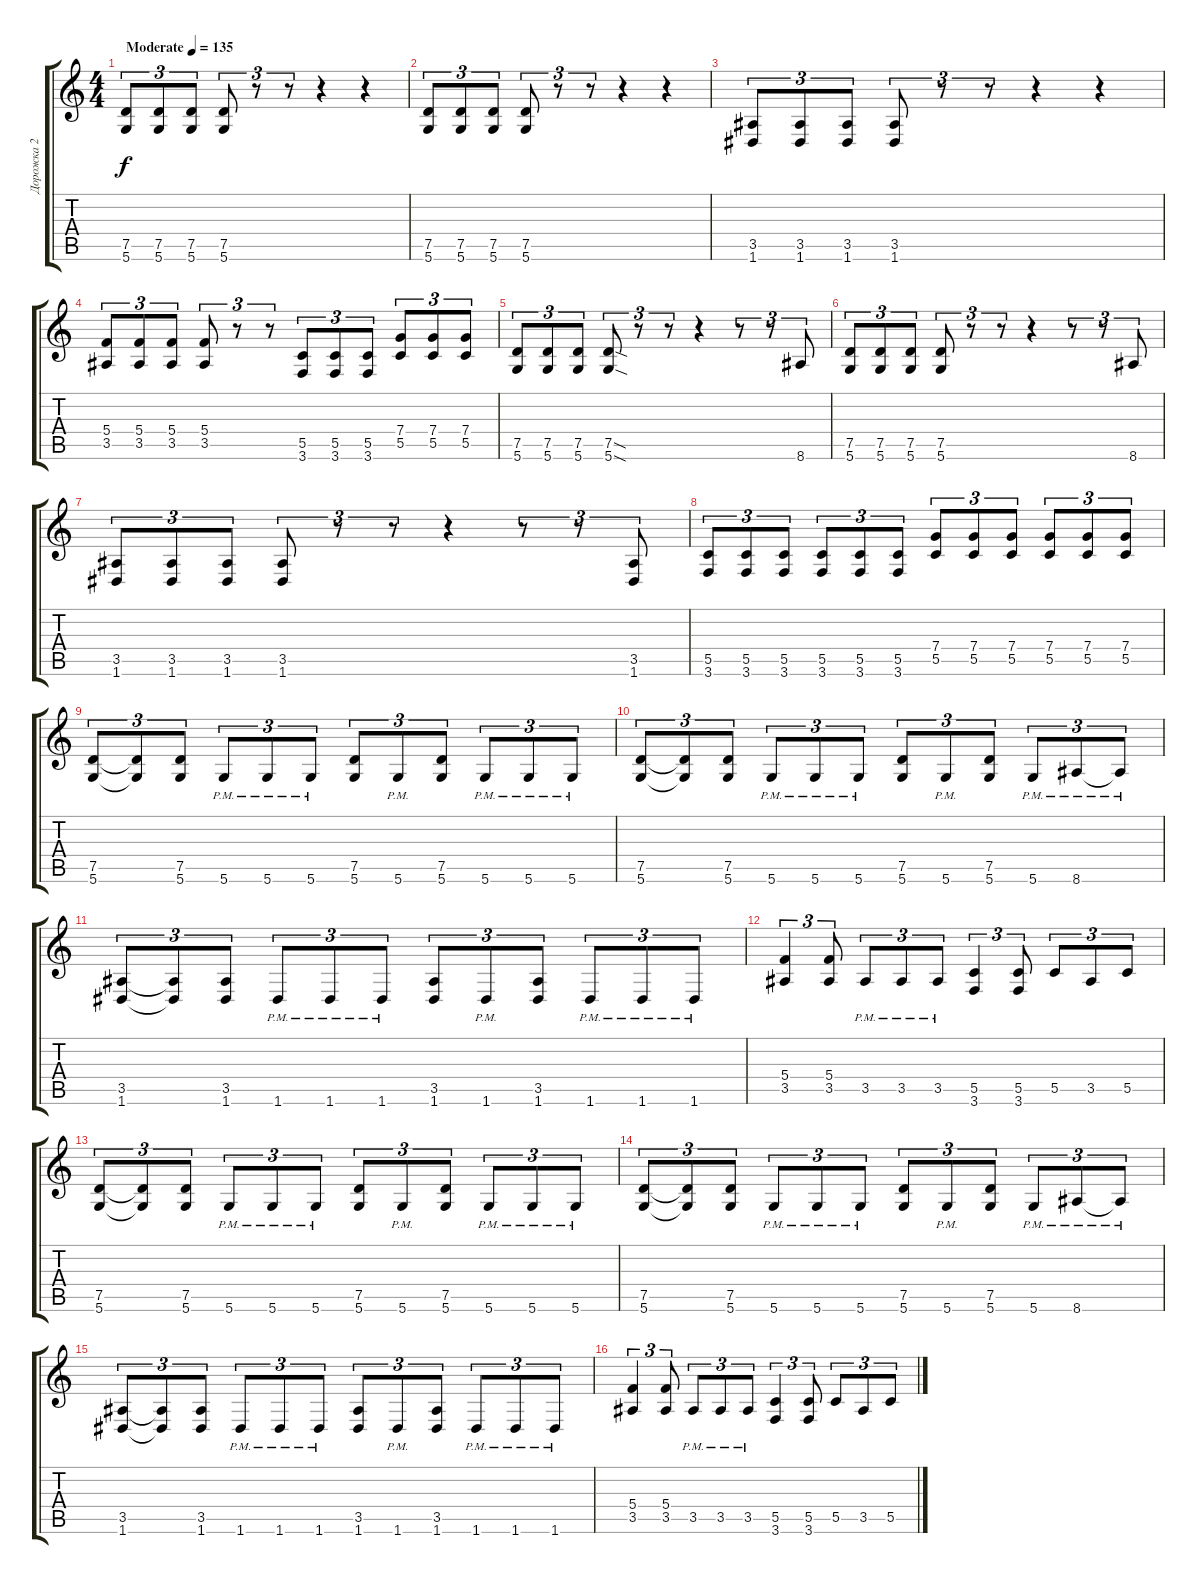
\track ("Дорожка 2" "Дорожка 2") {instrument distortionguitar}
\staff {score tabs}
\tuning (D4 A3 F3 C3 G2 D2) {hide}
\ts (4 4)
\tempo (135 "Moderate")
\clef g2
\ks c
(7.5 5.6).8{tu (3 2) dy f instrument distortionguitar} (7.5 5.6).8{tu (3 2)} (7.5 5.6).8{tu (3 2)} (7.5 5.6).8{tu (3 2)} r.8{tu (3 2)} r.8{tu (3 2)} r.4 r.4 |
(7.5 5.6).8{tu (3 2)} (7.5 5.6).8{tu (3 2)} (7.5 5.6).8{tu (3 2)} (7.5 5.6).8{tu (3 2)} r.8{tu (3 2)} r.8{tu (3 2)} r.4 r.4 |
(3.5 1.6).8{tu (3 2)} (3.5 1.6).8{tu (3 2)} (3.5 1.6).8{tu (3 2)} (3.5 1.6).8{tu (3 2)} r.8{tu (3 2)} r.8{tu (3 2)} r.4 r.4 |
(5.4 3.5).8{tu (3 2)} (5.4 3.5).8{tu (3 2)} (5.4 3.5).8{tu (3 2)} (5.4 3.5).8{tu (3 2)} r.8{tu (3 2)} r.8{tu (3 2)} (5.5 3.6).8{tu (3 2)} (5.5 3.6).8{tu (3 2)} (5.5 3.6).8{tu (3 2)} (7.4 5.5).8{tu (3 2)} (7.4 5.5).8{tu (3 2)} (7.4 5.5).8{tu (3 2)} |
(7.5 5.6).8{tu (3 2)} (7.5 5.6).8{tu (3 2)} (7.5 5.6).8{tu (3 2)} (7.5{sod} 5.6{sod}).8{tu (3 2)} r.8{tu (3 2)} r.8{tu (3 2)} r.4 r.8{tu (3 2)} r.8{tu (3 2)} 8.6.8{tu (3 2)} |
(7.5 5.6).8{tu (3 2)} (7.5 5.6).8{tu (3 2)} (7.5 5.6).8{tu (3 2)} (7.5 5.6).8{tu (3 2)} r.8{tu (3 2)} r.8{tu (3 2)} r.4 r.8{tu (3 2)} r.8{tu (3 2)} 8.6.8{tu (3 2)} |
(3.5 1.6).8{tu (3 2)} (3.5 1.6).8{tu (3 2)} (3.5 1.6).8{tu (3 2)} (3.5 1.6).8{tu (3 2)} r.8{tu (3 2)} r.8{tu (3 2)} r.4 r.8{tu (3 2)} r.8{tu (3 2)} (3.5 1.6).8{tu (3 2)} |
(5.5 3.6).8{tu (3 2)} (5.5 3.6).8{tu (3 2)} (5.5 3.6).8{tu (3 2)} (5.5 3.6).8{tu (3 2)} (5.5 3.6).8{tu (3 2)} (5.5 3.6).8{tu (3 2)} (7.4 5.5).8{tu (3 2)} (7.4 5.5).8{tu (3 2)} (7.4 5.5).8{tu (3 2)} (7.4 5.5).8{tu (3 2)} (7.4 5.5).8{tu (3 2)} (7.4 5.5).8{tu (3 2)} |
(7.5 5.6).8{tu (3 2)} (7.5{t} 5.6{t}).8{tu (3 2)} (7.5 5.6).8{tu (3 2)} 5.6{pm}.8{tu (3 2)} 5.6{pm}.8{tu (3 2)} 5.6{pm}.8{tu (3 2)} (7.5 5.6).8{tu (3 2)} 5.6{pm}.8{tu (3 2)} (7.5 5.6).8{tu (3 2)} 5.6{pm}.8{tu (3 2)} 5.6{pm}.8{tu (3 2)} 5.6{pm}.8{tu (3 2)} |
(7.5 5.6).8{tu (3 2)} (7.5{t} 5.6{t}).8{tu (3 2)} (7.5 5.6).8{tu (3 2)} 5.6{pm}.8{tu (3 2)} 5.6{pm}.8{tu (3 2)} 5.6{pm}.8{tu (3 2)} (7.5 5.6).8{tu (3 2)} 5.6{pm}.8{tu (3 2)} (7.5 5.6).8{tu (3 2)} 5.6{pm}.8{tu (3 2)} 8.6{pm}.8{tu (3 2)} 8.6{pm t}.8{tu (3 2)} |
(3.5 1.6).8{tu (3 2)} (3.5{t} 1.6{t}).8{tu (3 2)} (3.5 1.6).8{tu (3 2)} 1.6{pm}.8{tu (3 2)} 1.6{pm}.8{tu (3 2)} 1.6{pm}.8{tu (3 2)} (3.5 1.6).8{tu (3 2)} 1.6{pm}.8{tu (3 2)} (3.5 1.6).8{tu (3 2)} 1.6{pm}.8{tu (3 2)} 1.6{pm}.8{tu (3 2)} 1.6{pm}.8{tu (3 2)} |
(5.4 3.5).4{tu (3 2)} (5.4 3.5).8{tu (3 2)} 3.5{pm}.8{tu (3 2)} 3.5{pm}.8{tu (3 2)} 3.5{pm}.8{tu (3 2)} (5.5 3.6).4{tu (3 2)} (5.5 3.6).8{tu (3 2)} 5.5.8{tu (3 2)} 3.5.8{tu (3 2)} 5.5.8{tu (3 2)} |
(7.5 5.6).8{tu (3 2)} (7.5{t} 5.6{t}).8{tu (3 2)} (7.5 5.6).8{tu (3 2)} 5.6{pm}.8{tu (3 2)} 5.6{pm}.8{tu (3 2)} 5.6{pm}.8{tu (3 2)} (7.5 5.6).8{tu (3 2)} 5.6{pm}.8{tu (3 2)} (7.5 5.6).8{tu (3 2)} 5.6{pm}.8{tu (3 2)} 5.6{pm}.8{tu (3 2)} 5.6{pm}.8{tu (3 2)} |
(7.5 5.6).8{tu (3 2)} (7.5{t} 5.6{t}).8{tu (3 2)} (7.5 5.6).8{tu (3 2)} 5.6{pm}.8{tu (3 2)} 5.6{pm}.8{tu (3 2)} 5.6{pm}.8{tu (3 2)} (7.5 5.6).8{tu (3 2)} 5.6{pm}.8{tu (3 2)} (7.5 5.6).8{tu (3 2)} 5.6{pm}.8{tu (3 2)} 8.6{pm}.8{tu (3 2)} 8.6{pm t}.8{tu (3 2)} |
(3.5 1.6).8{tu (3 2)} (3.5{t} 1.6{t}).8{tu (3 2)} (3.5 1.6).8{tu (3 2)} 1.6{pm}.8{tu (3 2)} 1.6{pm}.8{tu (3 2)} 1.6{pm}.8{tu (3 2)} (3.5 1.6).8{tu (3 2)} 1.6{pm}.8{tu (3 2)} (3.5 1.6).8{tu (3 2)} 1.6{pm}.8{tu (3 2)} 1.6{pm}.8{tu (3 2)} 1.6{pm}.8{tu (3 2)} |
(5.4 3.5).4{tu (3 2)} (5.4 3.5).8{tu (3 2)} 3.5{pm}.8{tu (3 2)} 3.5{pm}.8{tu (3 2)} 3.5{pm}.8{tu (3 2)} (5.5 3.6).4{tu (3 2)} (5.5 3.6).8{tu (3 2)} 5.5.8{tu (3 2)} 3.5.8{tu (3 2)} 5.5.8{tu (3 2)}
